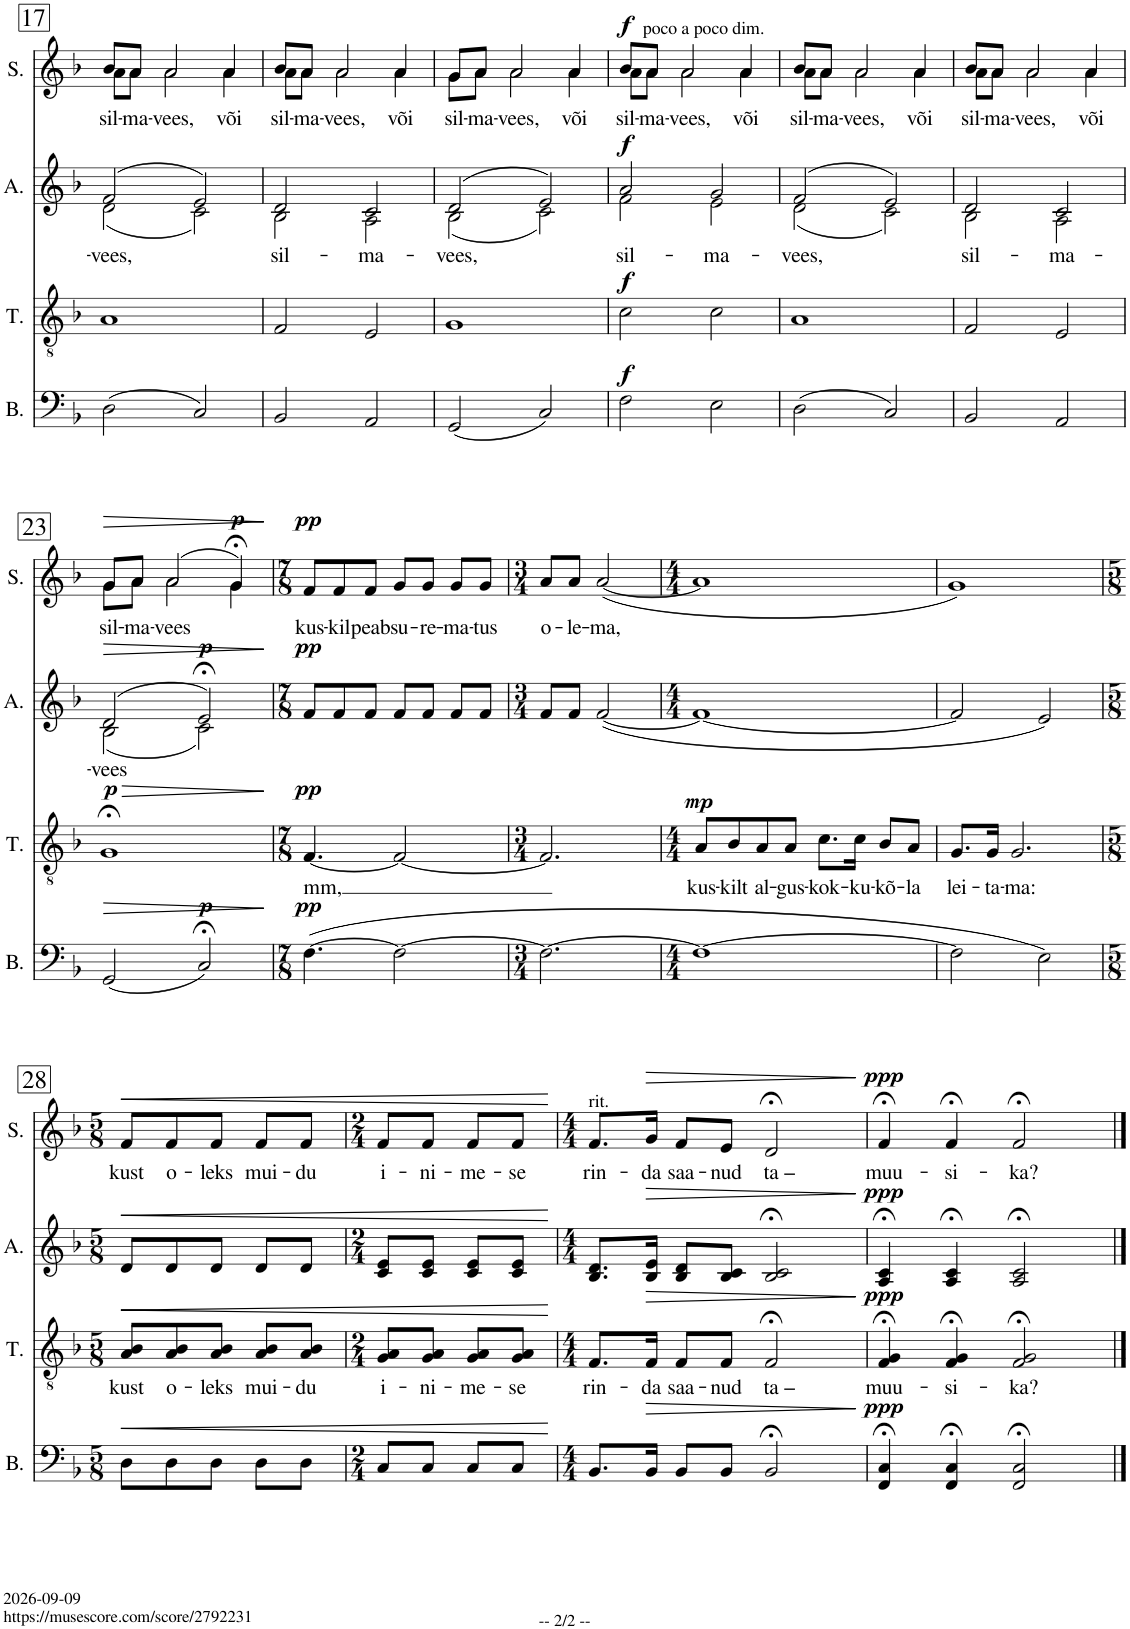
**kern	**dynam	**kern	**text	**dynam	**kern	**text	**dynam	**kern	**text	**dynam
*part4	*part4	*part3	*part3	*part3	*part2	*part2	*part2	*part1	*part1	*part1
*staff4	*staff4	*staff3	*staff3	*staff3	*staff2	*staff2	*staff2	*staff1	*staff1	*staff1
*I"Bass	*	*I"Tenor	*	*	*I"A.	*	*	*I"S.	*	*
*I'B.	*	*I'T.	*	*	*I'A.	*	*	*I'S.	*	*
!!LO:PB:g=z
*clefF4	*	*clefGv2	*	*	*clefG2	*	*	*clefG2	*	*
*	*	*	*	*	*Trd1c2	*	*	*	*	*
*k[b-]	*	*k[b-]	*	*	*k[b-]	*	*	*k[b-]	*	*
*M4/4	*	*M4/4	*	*	*M4/4	*	*	*M4/4	*	*
=17	=17	=17	=17	=17	=17	=17	=17	=17	=17	=17
!	!	!	!	!	!	!LO:LY:b	!	!	!LO:LY:b	!
*	*	*	*	*	*^	*	*	*^	*	*
(2D\	.	1A	.	.	(2f/	(2d\	-vees,	.	8b-/L	8a\L	sil-	.
!	!	!	!	!	!	!	!	!	!	!	!LO:LY:b	!
.	.	.	.	.	.	.	.	.	8a/J	8a\J	-ma-	.
!	!	!	!	!	!	!	!	!	!	!	!LO:LY:b	!
.	.	.	.	.	.	.	.	.	2a/	2a\	-vees,	.
2C/)	.	.	.	.	2e/)	2c\)	.	.	.	.	.	.
!	!	!	!	!	!	!	!	!	!	!	!LO:LY:b	!
.	.	.	.	.	.	.	.	.	4a/	4a\	või	.
=18	=18	=18	=18	=18	=18	=18	=18	=18	=18	=18	=18	=18
!	!	!	!	!	!	!	!LO:LY:b	!	!	!	!LO:LY:b	!
2BB-/	.	2F/	.	.	2d/	2B-\	sil-	.	8b-/L	8a\L	sil-	.
!	!	!	!	!	!	!	!	!	!	!	!LO:LY:b	!
.	.	.	.	.	.	.	.	.	8a/J	8a\J	-ma-	.
!	!	!	!	!	!	!	!	!	!	!	!LO:LY:b	!
.	.	.	.	.	.	.	.	.	2a/	2a\	-vees,	.
!	!	!	!	!	!	!	!LO:LY:b	!	!	!	!	!
2AA/	.	2E/	.	.	2c/	2A\	-ma-	.	.	.	.	.
!	!	!	!	!	!	!	!	!	!	!	!LO:LY:b	!
.	.	.	.	.	.	.	.	.	4a/	4a\	või	.
=19	=19	=19	=19	=19	=19	=19	=19	=19	=19	=19	=19	=19
!	!	!	!	!	!	!	!LO:LY:b	!	!	!	!LO:LY:b	!
(2GG/	.	1G	.	.	(2d/	(2B-\	-vees,	.	8g/L	8g\L	sil-	.
!	!	!	!	!	!	!	!	!	!	!	!LO:LY:b	!
.	.	.	.	.	.	.	.	.	8a/J	8a\J	-ma-	.
!	!	!	!	!	!	!	!	!	!	!	!LO:LY:b	!
.	.	.	.	.	.	.	.	.	2a/	2a\	-vees,	.
2C/)	.	.	.	.	2e/)	2c\)	.	.	.	.	.	.
!	!	!	!	!	!	!	!	!	!	!	!LO:LY:b	!
.	.	.	.	.	.	.	.	.	4a/	4a\	või	.
=20	=20	=20	=20	=20	=20	=20	=20	=20	=20	=20	=20	=20
!	!	!	!	!	!	!	!	!	!LO:TX:a:t=poco a poco dim.	!	!	!
!	!LO:DY:a	!	!	!LO:DY:a	!	!	!LO:LY:b	!LO:DY:a	!	!	!LO:LY:b	!LO:DY:a
2F\	f	2c\	.	f	2a/	2f\	sil-	f	8b-/L	8a\L	sil-	f
!	!	!	!	!	!	!	!	!	!	!	!LO:LY:b	!
.	.	.	.	.	.	.	.	.	8a/J	8a\J	-ma-	.
!	!	!	!	!	!	!	!	!	!	!	!LO:LY:b	!
.	.	.	.	.	.	.	.	.	2a/	2a\	-vees,	.
!	!	!	!	!	!	!	!LO:LY:b	!	!	!	!	!
2E\	.	2c\	.	.	2g/	2e\	-ma-	.	.	.	.	.
!	!	!	!	!	!	!	!	!	!	!	!LO:LY:b	!
.	.	.	.	.	.	.	.	.	4a/	4a\	või	.
=21	=21	=21	=21	=21	=21	=21	=21	=21	=21	=21	=21	=21
!	!	!	!	!	!	!	!LO:LY:b	!	!	!	!LO:LY:b	!
(2D\	.	1A	.	.	(2f/	(2d\	-vees,	.	8b-/L	8a\L	sil-	.
!	!	!	!	!	!	!	!	!	!	!	!LO:LY:b	!
.	.	.	.	.	.	.	.	.	8a/J	8a\J	-ma-	.
!	!	!	!	!	!	!	!	!	!	!	!LO:LY:b	!
.	.	.	.	.	.	.	.	.	2a/	2a\	-vees,	.
2C/)	.	.	.	.	2e/)	2c\)	.	.	.	.	.	.
!	!	!	!	!	!	!	!	!	!	!	!LO:LY:b	!
.	.	.	.	.	.	.	.	.	4a/	4a\	või	.
=22	=22	=22	=22	=22	=22	=22	=22	=22	=22	=22	=22	=22
!	!	!	!	!	!	!	!LO:LY:b	!	!	!	!LO:LY:b	!
2BB-/	.	2F/	.	.	2d/	2B-\	sil-	.	8b-/L	8a\L	sil-	.
!	!	!	!	!	!	!	!	!	!	!	!LO:LY:b	!
.	.	.	.	.	.	.	.	.	8a/J	8a\J	-ma-	.
!	!	!	!	!	!	!	!	!	!	!	!LO:LY:b	!
.	.	.	.	.	.	.	.	.	2a/	2a\	-vees,	.
!	!	!	!	!	!	!	!LO:LY:b	!	!	!	!	!
2AA/	.	2E/	.	.	2c/	2A\	-ma-	.	.	.	.	.
!	!	!	!	!	!	!	!	!	!	!	!LO:LY:b	!
.	.	.	.	.	.	.	.	.	4a/	4a\	või	.
!!LO:LB:g=z	!!
=23	=23	=23	=23	=23	=23	=23	=23	=23	=23	=23	=23	=23
!	!LO:HP:b	!	!	!LO:HP:b	!	!	!LO:LY:b	!LO:HP:b	!	!	!LO:LY:b	!LO:HP:b
!	!	!	!	!LO:DY:n=1:a	!	!	!	!	!	!	!	!
(2GG/	>	1G;<	.	> p	(2d/	(2B-\	-vees	>	8g/L	8g\L	sil-	>
!	!	!	!	!	!	!	!	!	!	!	!LO:LY:b	!
.	.	.	.	.	.	.	.	.	8a/J	8a\J	-ma-	.
!	!	!	!	!	!	!	!	!	!	!	!LO:LY:b	!
.	.	.	.	.	.	.	.	.	(2a/	2a\	-vees	.
!	!LO:DY:a	!	!	!	!	!	!	!LO:DY:a	!	!	!	!
2C;</)	p	.	.	.	2e;</)	2c\)	.	p	.	.	.	.
!	!	!	!	!	!	!	!	!	!	!	!	!LO:DY:a
.	.	.	.	.	.	.	.	.	4g;</)	4g\	.	p
*	*	*	*	*	*v	*v	*	*	*	*	*	*
*	*	*	*	*	*	*	*	*v	*v	*	*
.	]	.	.	]	.	.	]	.	.	]
=24	=24	=24	=24	=24	=24	=24	=24	=24	=24	=24
*M7/8	*	*M7/8	*	*	*M7/8	*	*	*M7/8	*	*
!	!LO:DY:a	!	!LO:LY:b	!LO:DY:a	!	!	!LO:DY:a	!	!LO:LY:b	!LO:DY:a
([4.F\	pp	[4.F/	mm,	pp	8f/L	.	pp	8f/L	kus-	pp
!	!	!	!	!	!	!	!	!	!LO:LY:b	!
.	.	.	.	.	8f/	.	.	8f/	-kil	.
!	!	!	!	!	!	!	!	!	!LO:LY:b	!
.	.	.	.	.	8f/J	.	.	8f/J	peab	.
!	!	!	!	!	!	!	!	!	!LO:LY:b	!
2F\_	.	2F/_	.	.	8f/L	.	.	8g/L	su-	.
!	!	!	!	!	!	!	!	!	!LO:LY:b	!
.	.	.	.	.	8f/J	.	.	8g/J	-re-	.
!	!	!	!	!	!	!	!	!	!LO:LY:b	!
.	.	.	.	.	8f/L	.	.	8g/L	-ma-	.
!	!	!	!	!	!	!	!	!	!LO:LY:b	!
.	.	.	.	.	8f/J	.	.	8g/J	-tus	.
=25	=25	=25	=25	=25	=25	=25	=25	=25	=25	=25
*M3/4	*	*M3/4	*	*	*M3/4	*	*	*M3/4	*	*
!	!	!	!	!	!	!	!	!	!LO:LY:b	!
2.F\_	.	2.F/]	.	.	8f/L	.	.	8a/L	o-	.
!	!	!	!	!	!	!	!	!	!LO:LY:b	!
.	.	.	.	.	8f/J	.	.	8a/J	-le-	.
!	!	!	!	!	!	!	!	!	!LO:LY:b	!
.	.	.	.	.	([2f/	.	.	([2a/	-ma,	.
=26	=26	=26	=26	=26	=26	=26	=26	=26	=26	=26
*M4/4	*	*M4/4	*	*	*M4/4	*	*	*M4/4	*	*
!	!	!	!LO:LY:b	!LO:DY:a	!	!	!	!	!	!
1F_	.	8A/L	kus-	mp	1f_	.	.	1a]	.	.
!	!	!	!LO:LY:b	!	!	!	!	!	!	!
.	.	8B-/	-kilt	.	.	.	.	.	.	.
!	!	!	!LO:LY:b	!	!	!	!	!	!	!
.	.	8A/	al-	.	.	.	.	.	.	.
!	!	!	!LO:LY:b	!	!	!	!	!	!	!
.	.	8A/J	-gus-	.	.	.	.	.	.	.
!	!	!	!LO:LY:b	!	!	!	!	!	!	!
.	.	8.c\L	-kok-	.	.	.	.	.	.	.
!	!	!	!LO:LY:b	!	!	!	!	!	!	!
.	.	16c\Jk	-ku-	.	.	.	.	.	.	.
!	!	!	!LO:LY:b	!	!	!	!	!	!	!
.	.	8B-/L	-kõ-	.	.	.	.	.	.	.
!	!	!	!LO:LY:b	!	!	!	!	!	!	!
.	.	8A/J	-la	.	.	.	.	.	.	.
=27	=27	=27	=27	=27	=27	=27	=27	=27	=27	=27
!	!	!	!LO:LY:b	!	!	!	!	!	!	!
2F\]	.	8.G/L	lei-	.	2f/]	.	.	1g)	.	.
!	!	!	!LO:LY:b	!	!	!	!	!	!	!
.	.	16G/Jk	-ta-	.	.	.	.	.	.	.
!	!	!	!LO:LY:b	!	!	!	!	!	!	!
.	.	2.G/	-ma:	.	.	.	.	.	.	.
2E\)	.	.	.	.	2e/)	.	.	.	.	.
!!LO:LB:g=z
=28	=28	=28	=28	=28	=28	=28	=28	=28	=28	=28
*M5/8	*	*M5/8	*	*	*M5/8	*	*	*M5/8	*	*
!	!LO:HP:b	!	!LO:LY:b	!LO:HP:b	!	!	!LO:HP:b	!	!LO:LY:b	!LO:HP:b
8D\L	<	8A/ 8B-/L	kust	<	8d/L	.	<	8f/L	kust	<
!	!	!	!LO:LY:b	!	!	!	!	!	!LO:LY:b	!
8D\	.	8A/ 8B-/	o-	.	8d/	.	.	8f/	o-	.
!	!	!	!LO:LY:b	!	!	!	!	!	!LO:LY:b	!
8D\J	.	8A/ 8B-/J	-leks	.	8d/J	.	.	8f/J	-leks	.
!	!	!	!LO:LY:b	!	!	!	!	!	!LO:LY:b	!
8D\L	.	8A/ 8B-/L	mui-	.	8d/L	.	.	8f/L	mui-	.
!	!	!	!LO:LY:b	!	!	!	!	!	!LO:LY:b	!
8D\J	.	8A/ 8B-/J	-du	.	8d/J	.	.	8f/J	-du	.
=29	=29	=29	=29	=29	=29	=29	=29	=29	=29	=29
*M2/4	*	*M2/4	*	*	*M2/4	*	*	*M2/4	*	*
!	!	!	!LO:LY:b	!	!	!	!	!	!LO:LY:b	!
8C/L	.	8G/ 8A/L	i-	.	8c/ 8e/L	.	.	8f/L	i-	.
!	!	!	!LO:LY:b	!	!	!	!	!	!LO:LY:b	!
8C/J	.	8G/ 8A/J	-ni-	.	8c/ 8e/J	.	.	8f/J	-ni-	.
!	!	!	!LO:LY:b	!	!	!	!	!	!LO:LY:b	!
8C/L	.	8G/ 8A/L	-me-	.	8c/ 8e/L	.	.	8f/L	-me-	.
!	!	!	!LO:LY:b	!	!	!	!	!	!LO:LY:b	!
8C/J	.	8G/ 8A/J	-se	.	8c/ 8e/J	.	.	8f/J	-se	.
.	[	.	.	[	.	.	[	.	.	[
=30	=30	=30	=30	=30	=30	=30	=30	=30	=30	=30
*M4/4	*	*M4/4	*	*	*M4/4	*	*	*M4/4	*	*
!	!	!	!	!	!	!	!	!LO:TX:a:t=rit.	!	!
!	!	!	!LO:LY:b	!	!	!	!	!	!LO:LY:b	!
8.BB-/L	.	8.F/L	rin-	.	8.B-/ 8.d/L	.	.	8.f/L	rin-	.
!	!LO:HP:b	!	!LO:LY:b	!LO:HP:b	!	!	!LO:HP:b	!	!LO:LY:b	!LO:HP:b
16BB-/Jk	>	16F/Jk	-da	>	16B-/ 16e/Jk	.	>	16g/Jk	-da	>
!	!	!	!LO:LY:b	!	!	!	!	!	!LO:LY:b	!
8BB-/L	.	8F/L	saa-	.	8B-/ 8d/L	.	.	8f/L	saa-	.
!	!	!	!LO:LY:b	!	!	!	!	!	!LO:LY:b	!
8BB-/J	.	8F/J	-nud	.	8B-/ 8c/J	.	.	8e/J	-nud	.
!	!	!	!LO:LY:b	!	!	!	!	!	!LO:LY:b	!
2BB-;</	.	2F;</	ta –	.	2B-/;< 2c/;<	.	.	2d;</	ta –	.
.	]	.	.	]	.	.	]	.	.	]
=31	=31	=31	=31	=31	=31	=31	=31	=31	=31	=31
!	!LO:DY:a	!	!LO:LY:b	!LO:DY:a	!	!	!LO:DY:a	!	!LO:LY:b	!LO:DY:a
4FF/;< 4C/;<	ppp	4F/;< 4G/;<	muu-	ppp	4A/;< 4c/;<	.	ppp	4f;</	muu-	ppp
!	!	!	!LO:LY:b	!	!	!	!	!	!LO:LY:b	!
4FF/;< 4C/;<	.	4F/;< 4G/;<	-si-	.	4A/;< 4c/;<	.	.	4f;</	-si-	.
!	!	!	!LO:LY:b	!	!	!	!	!	!LO:LY:b	!
2FF/;< 2C/;<	.	2F/;< 2G/;<	-ka?	.	2A/;< 2c/;<	.	.	2f;</	-ka?	.
==	==	==	==	==	==	==	==	==	==	==
*-	*-	*-	*-	*-	*-	*-	*-	*-	*-	*-
